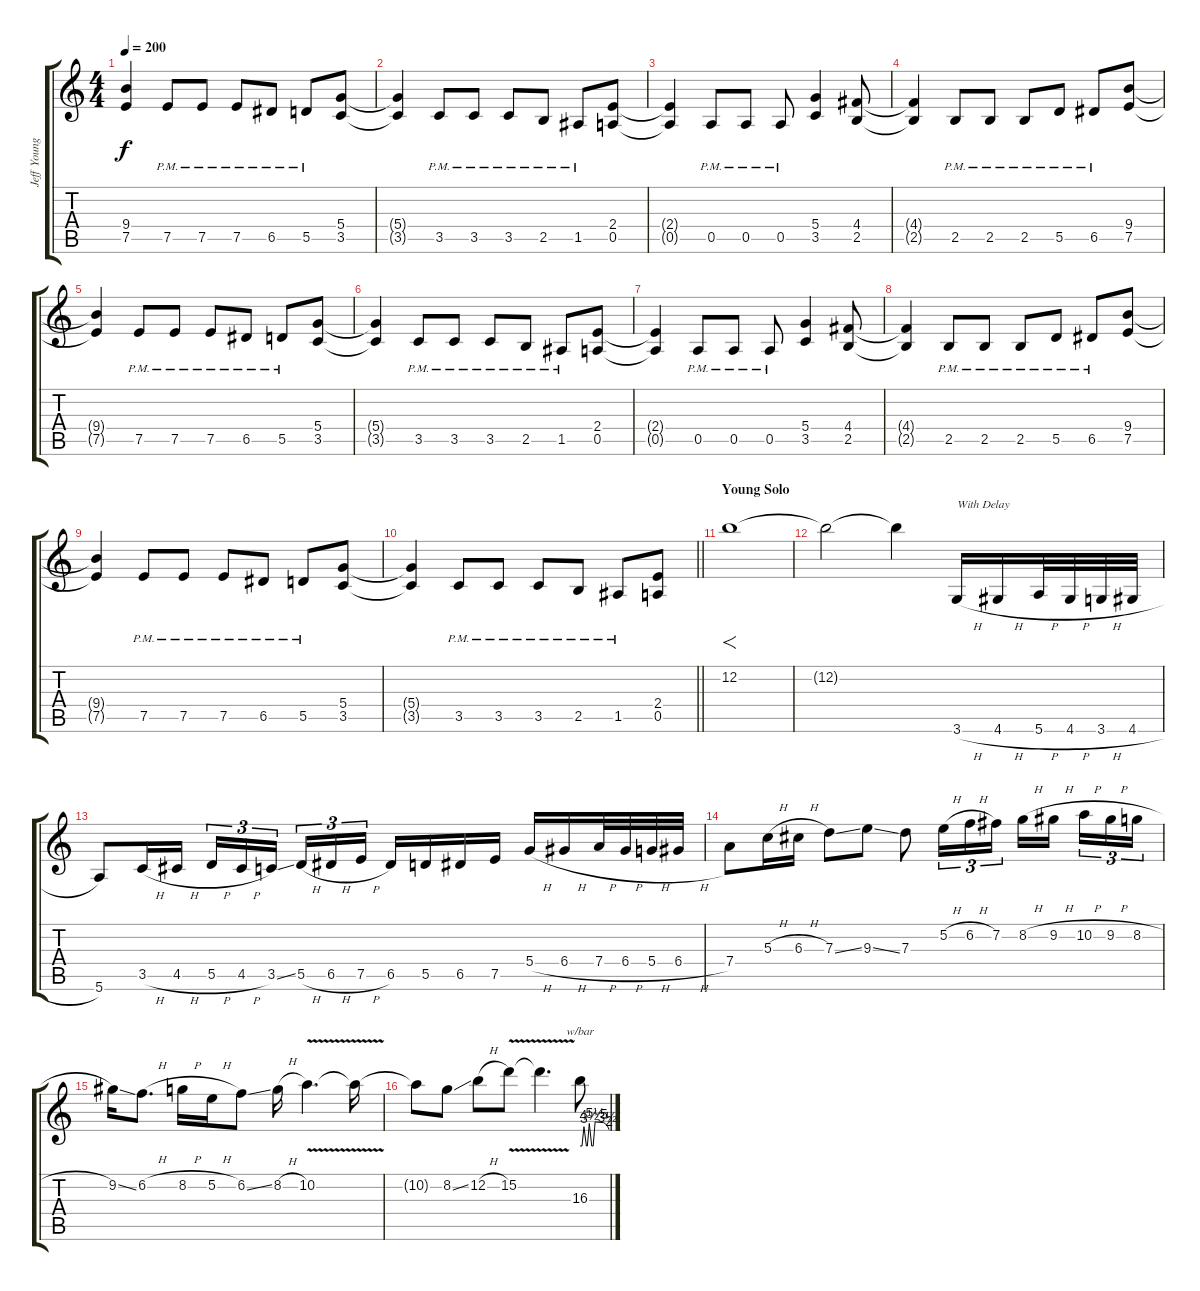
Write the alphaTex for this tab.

\track ("Jeff Young" "Jeff Young") {instrument distortionguitar}
\staff {score tabs}
\tuning (E4 B3 G3 D3 A2 E2) {hide}
\ts (4 4)
\tempo 200
\clef g2
\ks c
(9.4{t} 7.5{t}).4{dy f} 7.5{pm}.8 7.5{pm}.8 7.5{pm}.8 6.5{pm}.8 5.5{pm}.8 (5.4 3.5).8 |
(5.4{t} 3.5{t}).4 3.5{pm}.8 3.5{pm}.8 3.5{pm}.8 2.5{pm}.8 1.5{pm}.8 (2.4 0.5).8 |
(2.4{t} 0.5{t}).4 0.5{pm}.8 0.5{pm}.8 0.5{pm}.8 (5.4 3.5).4 (4.4 2.5).8 |
(4.4{t} 2.5{t}).4 2.5{pm}.8 2.5{pm}.8 2.5{pm}.8 5.5{pm}.8 6.5{pm}.8 (9.4 7.5).8 |
(9.4{t} 7.5{t}).4 7.5{pm}.8 7.5{pm}.8 7.5{pm}.8 6.5{pm}.8 5.5{pm}.8 (5.4 3.5).8 |
(5.4{t} 3.5{t}).4 3.5{pm}.8 3.5{pm}.8 3.5{pm}.8 2.5{pm}.8 1.5{pm}.8 (2.4 0.5).8 |
(2.4{t} 0.5{t}).4 0.5{pm}.8 0.5{pm}.8 0.5{pm}.8 (5.4 3.5).4 (4.4 2.5).8 |
(4.4{t} 2.5{t}).4 2.5{pm}.8 2.5{pm}.8 2.5{pm}.8 5.5{pm}.8 6.5{pm}.8 (9.4 7.5).8 |
(9.4{t} 7.5{t}).4 7.5{pm}.8 7.5{pm}.8 7.5{pm}.8 6.5{pm}.8 5.5{pm}.8 (5.4 3.5).8 |
\barLineRight lightlight
(5.4{t} 3.5{t}).4 3.5{pm}.8 3.5{pm}.8 3.5{pm}.8 2.5{pm}.8 1.5{pm}.8 (2.4 0.5).8 |
\section ("" "Young Solo")
12.2.1{f} |
12.2{t}.2 12.2{t}.4 3.6{h}.16{txt "With Delay"} 4.6{h}.16 5.6{h}.32 4.6{h}.32 3.6{h}.32 4.6{h}.32 |
5.6.8 3.5{h}.16 4.5{h}.16 5.5{h}.16{tu (3 2)} 4.5{h}.16{tu (3 2)} 3.5{ss}.16{tu (3 2) beam splitsecondary} 5.5{h}.16{tu (3 2)} 6.5{h}.16{tu (3 2)} 7.5{h}.16{tu (3 2)} 6.5.16 5.5.16 6.5.16 7.5.16 5.4{h}.16 6.4{h}.16 7.4{h}.32 6.4{h}.32 5.4{h}.32 6.4{h}.32 |
7.4.8 5.3{h}.16 6.3{h}.16 7.3{ss}.8 9.3{ss}.8 7.3.8 5.2{h}.16{tu (3 2)} 6.2{h}.16{tu (3 2)} 7.2.16{tu (3 2)} 8.2{h}.16 9.2{h}.16{beam splitsecondary} 10.2{h}.16{tu (3 2)} 9.2{h}.16{tu (3 2)} 8.2{h}.16{tu (3 2)} |
9.2{ss}.16 6.2{h}.8{d} 8.2{h}.16 5.2{h}.16 6.2{ss}.8 8.2{h}.16 10.2{v}.4{d} 10.2{t}.16 |
10.2{t}.8 8.2{ss}.8 12.2{h}.8 15.2{v}.8 15.2{t}.4{d} 16.3.8{tbe (custom default 0 0 4 0 8 12 13 0 15 0 19 18 24 0 27 0 31 22 49 20 56 14 60 8)}
